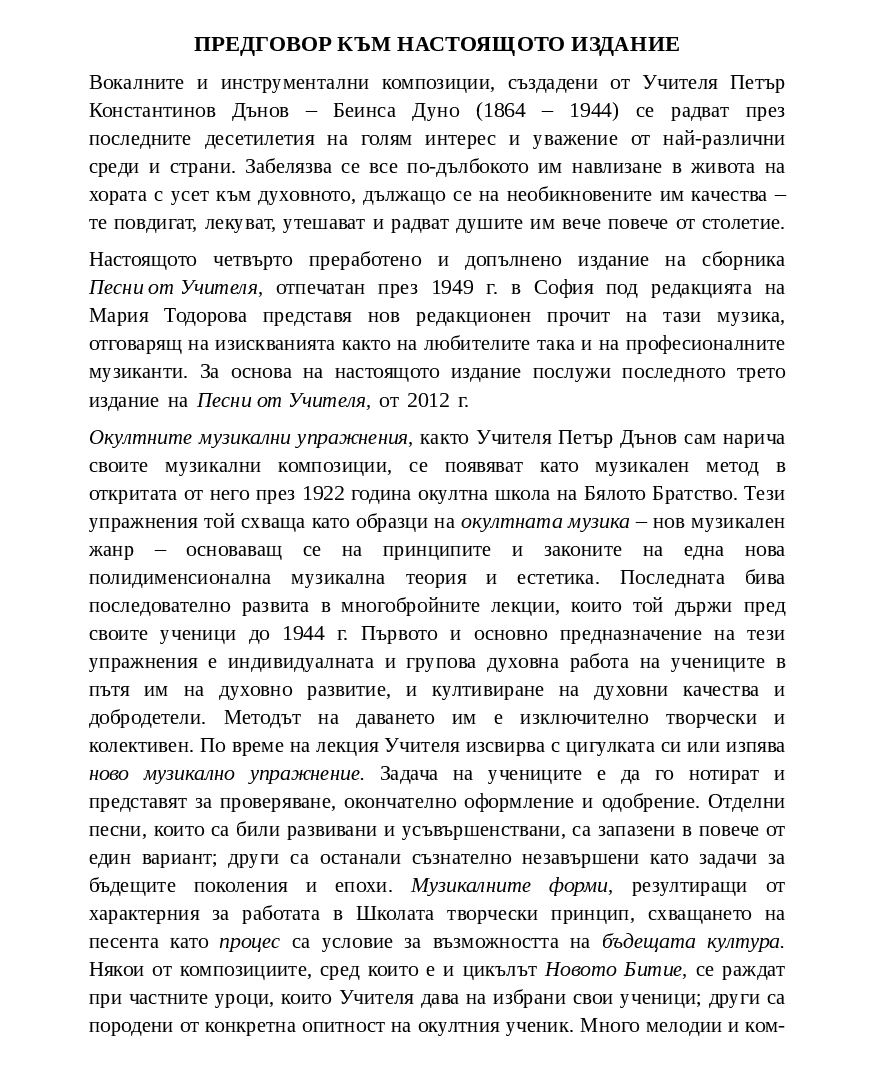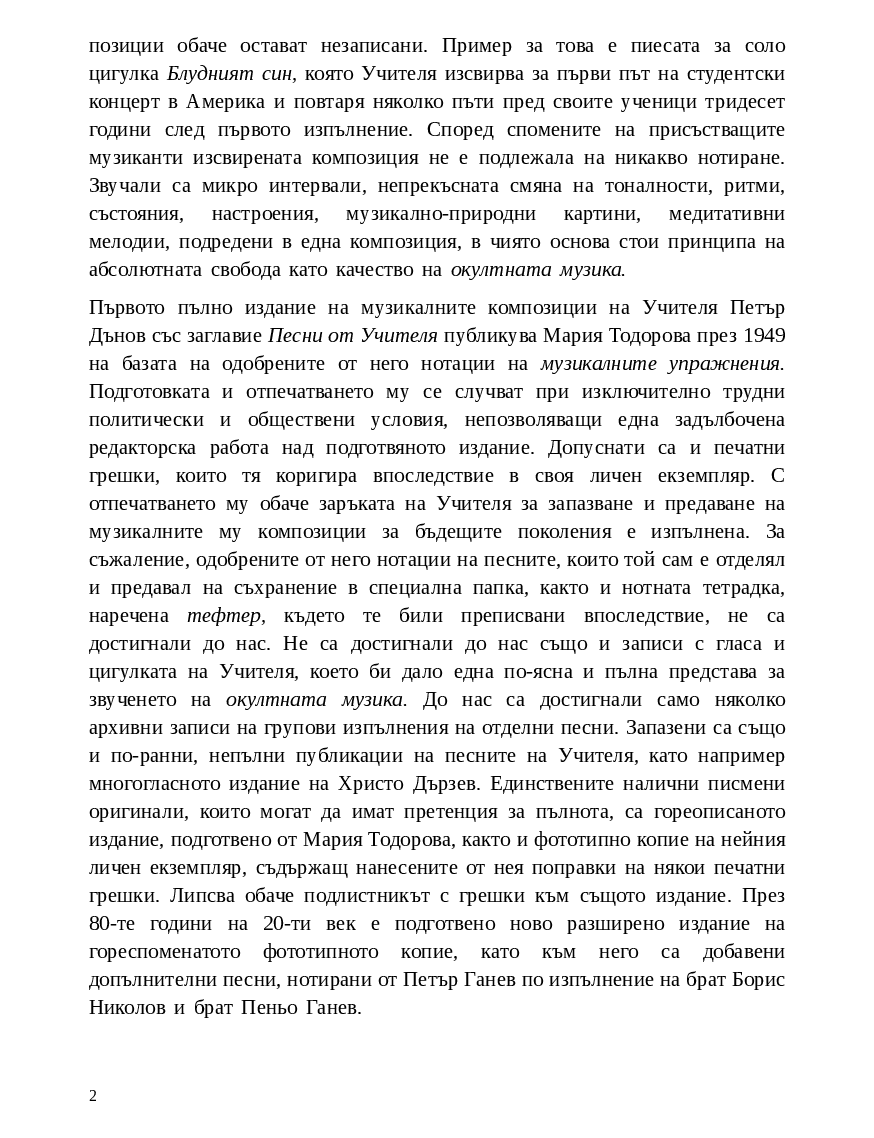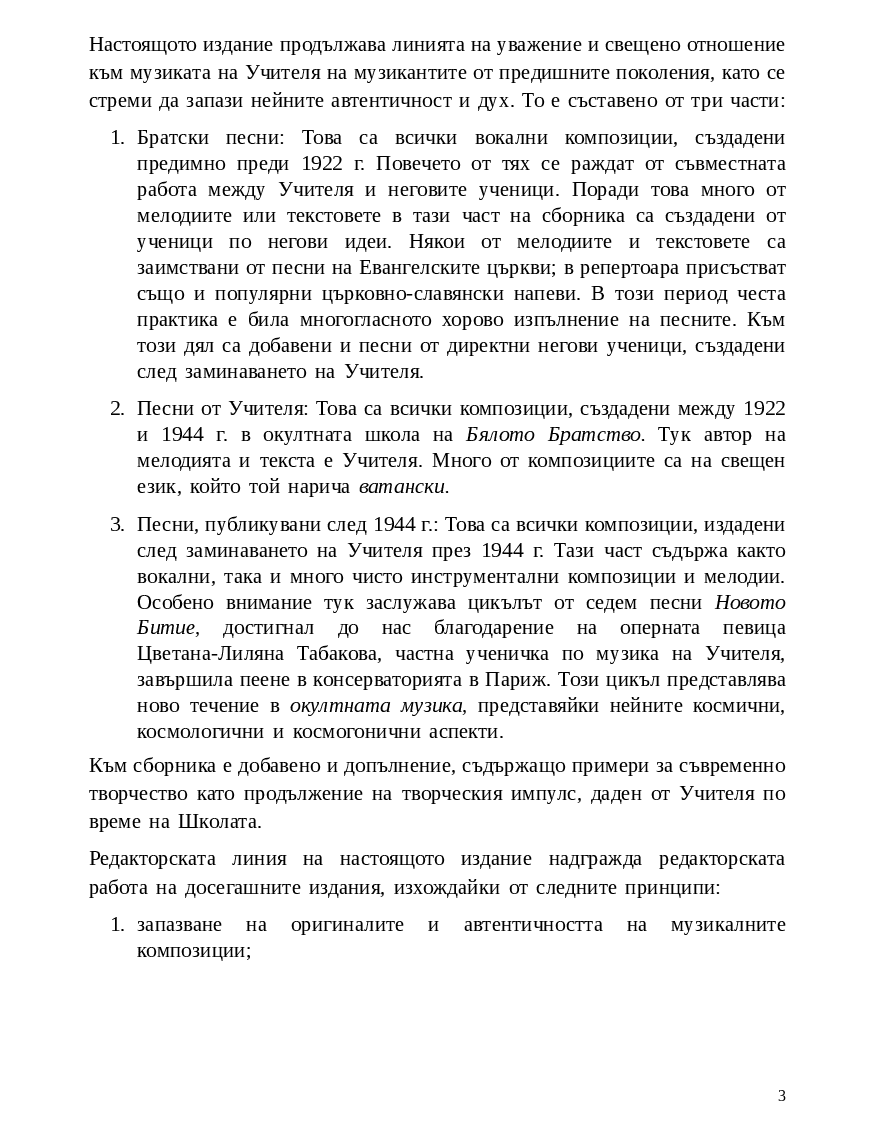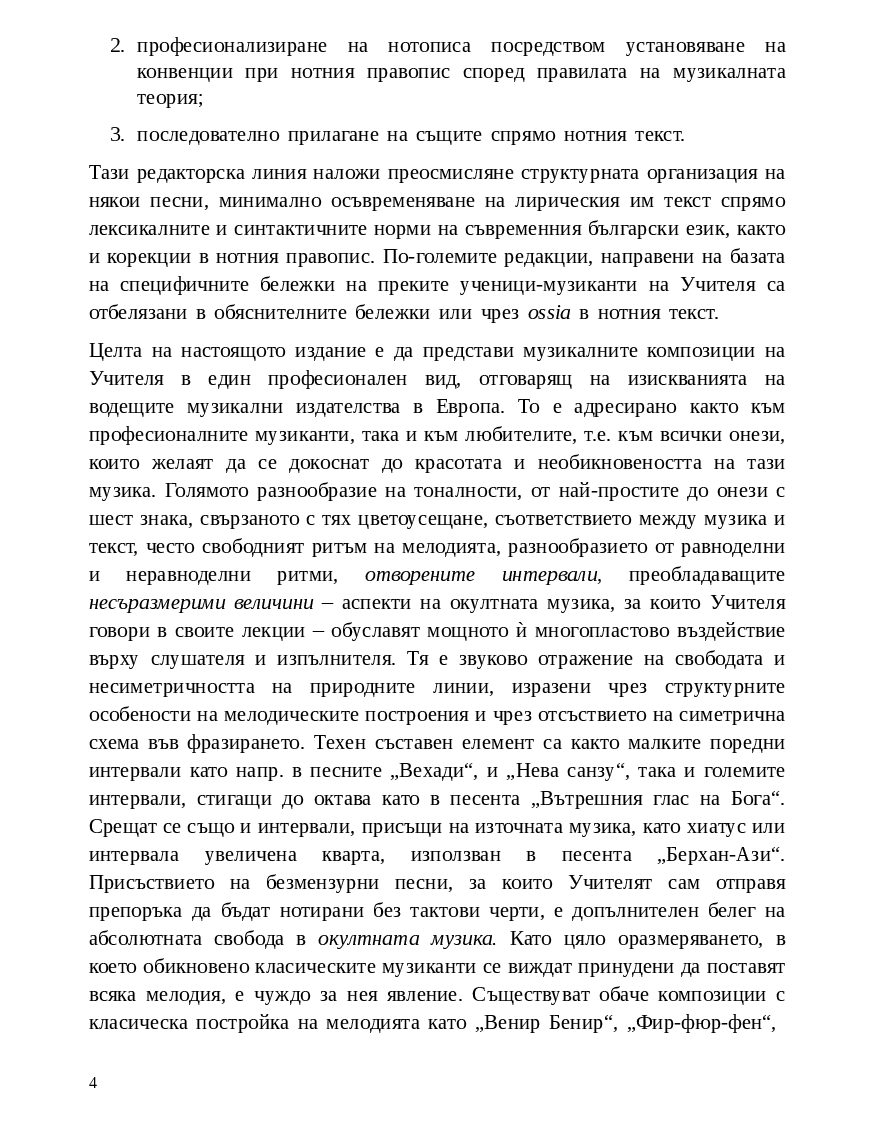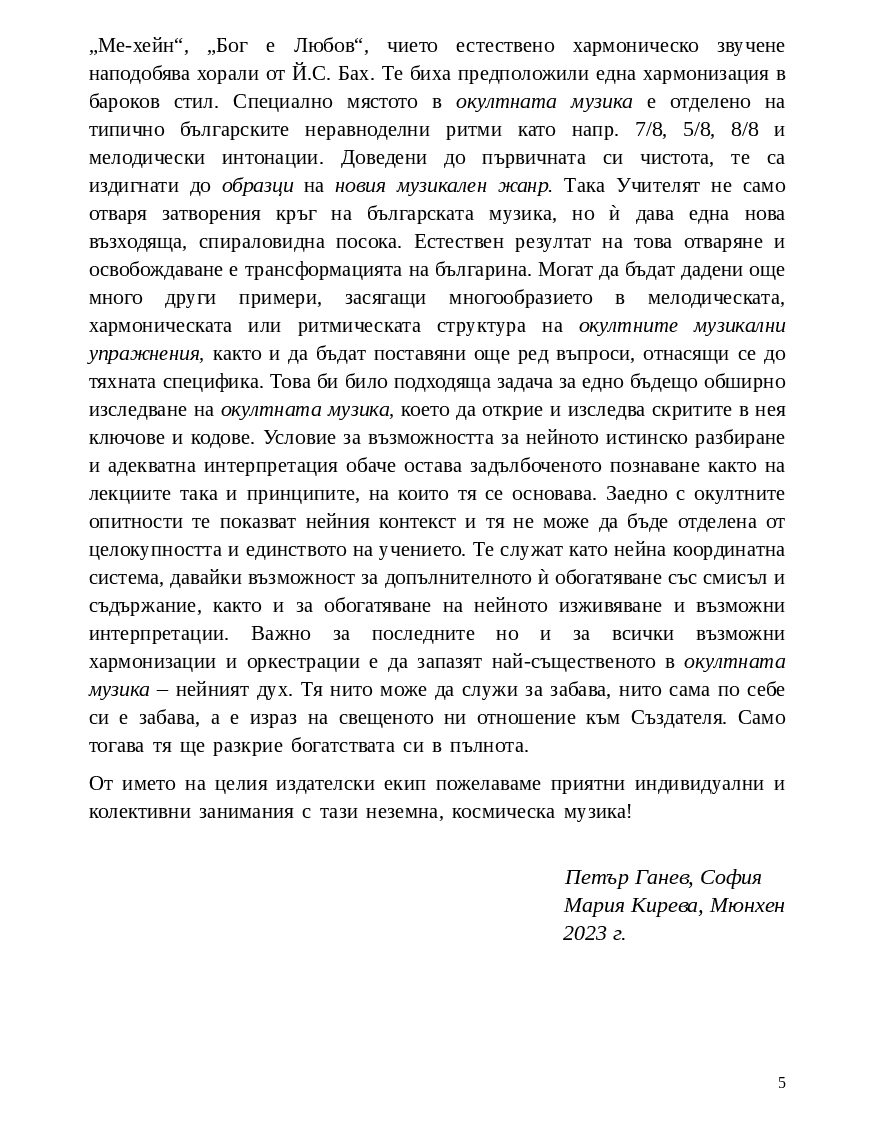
\version "2.24.2"

% include paper part and global functions
\include "include/globals.ily"

\bookpart {
  \paper {
    print-all-headers = ##f
    print-page-number = ##t
    print-first-page-number = ##f

    % put page numbers on the bottom
    oddHeaderMarkup = \markup ""
    evenHeaderMarkup = \markup ""
    oddFooterMarkup = \markup
    \fill-line {
      ""
      \if \should-print-page-number \fromproperty #'page:page-number-string
    }
    evenFooterMarkup = \markup
    \fill-line {
      \if \should-print-page-number \fromproperty #'page:page-number-string
      ""
    }

    left-margin = 1.5\cm
    right-margin = 1.5\cm
    top-margin = 1.6\cm
    bottom-margin = 1.2\cm
    ragged-bottom = ##t % do not spread the staves to fill the whole vertical space


  }

  \tocItem \markup "Предговор към настоящото издание"
  \markup \fontsize  #+3.0 { \fill-line \bold {"ПРЕДГОВОР КЪМ НАСТОЯЩОТО ИЗДАНИЕ"} }

  \markup \fontsize #+2.5 {
    \vspace #0.9  \override #'(baseline-skip . 2.7)
    \justify {

      Вокалните и инструментални композиции, създадени от Учителя Петър Константинов Дънов – Беинса Дуно (1864 – 1944) се радват през последните десетилетия на голям интерес и уважение от най-различни среди и страни. Забелязва се все по-дълбокото им навлизане в живота на хората с усет към духовното, дължащо се на необикновените им качества – те повдигат, лекуват, утешават и радват душите им вече повече от столетие.
    }
  }

  \markup \fontsize #+2.5 {
    \vspace #0.9  \override #'(baseline-skip . 2.7)
    \justify {

      Настоящото четвърто преработено и допълнено издание на сборника \italic"Песни от Учителя," отпечатан през 1949 г. в София под редакцията на Мария Тодорова представя нов редакционен прочит на тази музика, отговарящ на изискванията както на любителите така и на професионалните музиканти. За основа на настоящото издание послужи последното трето издание на \italic"Песни от Учителя," от 2012 г.
    }
  }
  \markup \fontsize #+2.5 {
    \vspace #0.9  \override #'(baseline-skip . 2.7)
    \justify {
      \italic {Окултните} \italic {музикални} \italic {упражнения,} както Учителя Петър Дънов сам нарича своите музикални композиции, се появяват като музикален метод в откритата от него през 1922 година окултна школа на Бялото Братство. Тези упражнения той схваща като образци на \italic {окултната} \italic {музика} – нов музикален жанр – основаващ се на принципите и законите на една нова полидименсионална  музикална теория и естетика. Последната бива последователно развита в многобройните лекции, които той държи пред своите ученици до 1944 г. Първото и основно предназначение на тези упражнения е индивидуалната и групова духовна работа на учениците в пътя им на духовно развитие, и култивиране на духовни качества и добродетели. Методът на даването им е изключително творчески и колективен. По време на лекция Учителя изсвирва с цигулката си или изпява \italic {ново} \italic {музикално} \italic {упражнение.} Задача на учениците е да го нотират и представят за проверяване, окончателно оформление и одобрение. Отделни песни, които са били развивани и усъвършенствани, са запазени в повече от един вариант; други са останали съзнателно незавършени като задачи за бъдещите поколения и епохи. \italic {Музикалните} \italic {форми,} резултиращи от характерния за работата в Школата творчески принцип, схващането на песента като \italic {процес} са условие за възможността на \italic {бъдещата} \italic {култура.}  Някои от композициите, сред които е и цикълът \italic {Новото} \italic {Битие,} се раждат при частните уроци, които Учителя дава на избрани свои ученици; други са породени от конкретна опитност на окултния ученик. Много мелодии и ком-
    }
  }

  \markup \fontsize #+2.5 {
    \vspace #0 \override #'(baseline-skip . 2.7)
    \justify {
      позиции обаче остават незаписани. Пример за това е пиесата за соло цигулка \italic {Блудният} \italic {син,} която Учителя изсвирва за първи път на студентски концерт в Америка и повтаря няколко пъти пред своите ученици тридесет години след първото изпълнение. Според спомените на присъстващите музиканти изсвирената композиция не е подлежала на никакво нотиране. Звучали са микро интервали, непрекъсната смяна на тоналности, ритми, състояния, настроения, музикално-природни картини, медитативни мелодии, подредени в една композиция, в чиято основа стои принципа на абсолютната свобода като качество на \italic{окултната} \italic {музика.}
    }
  }

  \markup \fontsize #+2.5 {
    \vspace #0.9  \override #'(baseline-skip . 2.7)
    \justify {
      Първото пълно издание на музикалните композиции на Учителя Петър Дънов със заглавие \italic {Песни} \italic {от} \italic {Учителя} публикува Мария Тодорова през 1949 на базата на одобрените от него нотации на \italic {музикалните} \italic {упражнения.} Подготовката и отпечатването му се случват при изключително трудни политически и обществени условия, непозволяващи една задълбочена редакторска работа над подготвяното издание. Допуснати са и печатни грешки, които тя коригира впоследствие в своя личен екземпляр. С отпечатването му обаче заръката на Учителя за запазване и предаване на музикалните му композиции за бъдещите поколения е изпълнена. За съжаление, одобрените от него нотации на песните, които той сам е отделял и предавал на съхранение в специална папка, както и нотната тетрадка, наречена \italic {тефтер,} където те били преписвани впоследствие, не са достигнали до нас. Не са достигнали до нас също и записи с гласа и цигулката на Учителя, което би дало една по-ясна и пълна представа за звученето на \italic {окултната} \italic {музика.} До нас са достигнали само няколко архивни записи на групови изпълнения на отделни песни. Запазени са също и по-ранни, непълни публикации на песните на Учителя, като например многогласното издание на Христо Дързев. Единствените налични писмени оригинали, които могат да имат претенция за пълнота, са гореописаното издание, подготвено от Мария Тодорова, както и фототипно копие на нейния личен екземпляр, съдържащ нанесените от нея поправки на някои печатни грешки. Липсва обаче подлистникът с грешки към същото издание. През 80-те години на 20-ти век е подготвено ново разширено издание на гореспоменатото фототипното копие, като към него са добавени допълнителни песни, нотирани от Петър Ганев по изпълнение на брат Борис Николов и брат Пеньо Ганев.
    }
  }

  \markup \fontsize #+2.5 {
    \override #'(baseline-skip . 2.7)
    \justify {
      Настоящото издание продължава линията на уважение и свещено отношение към музиката на Учителя на музикантите от предишните поколения, като се стреми да запази нейните автентичност и дух. То е съставено от три части:
    }
  }

  \markup \override #'(line-width . 62.5) \fontsize  #+2.5 {
    \vspace #0.9  \override #'(baseline-skip . 2.5) \column {
      "    1."
    }
    \hspace #0.5
    \override #'(baseline-skip . 2.5) \column {
      \justify {
        Братски песни: Това са всички вокални композиции, създадени предимно преди 1922 г. Повечето от тях се раждат от съвместната работа между Учителя и неговите ученици. Поради това много от мелодиите или текстовете в тази част на сборника са създадени от ученици по негови идеи. Някои от мелодиите и текстовете са заимствани от песни на Евангелските църкви; в репертоара присъстват също и популярни църковно-славянски напеви. В този период честа практика е била многогласното хорово изпълнение на песните. Към този дял са добавени и песни от директни негови ученици, създадени след заминаването на Учителя.
      }
    }
  }

  \markup \override #'(line-width . 62.5) \fontsize  #+2.5 {
    \vspace #0.9  \override #'(baseline-skip . 2.5) \column {
      "    2."
    }
    \hspace #0.5
    \override #'(baseline-skip . 2.5) \column {
      \justify {
        Песни от Учителя: Това са всички композиции, създадени между 1922 и 1944 г. в окултната школа на \italic {Бялото}
        \italic {Братство.} Тук автор на мелодията и текста е Учителя. Много от композициите са на свещен език, който той
        нарича \italic {ватански.}
      }
    }
  }

  \markup \override #'(line-width . 62.5) \fontsize  #+2.5 {
    \vspace #0.9  \override #'(baseline-skip . 2.5) \column {
      "    3."
    }
    \hspace #0.5
    \override #'(baseline-skip . 2.5) \column {
      \justify {
        Песни, публикувани след 1944 г.: Това са всички композиции, издадени след заминаването на Учителя през 1944 г.
        Тази част съдържа както вокални, така и много чисто инструментални композиции и мелодии. Особено внимание тук
        заслужава цикълът от седем песни \italic {Новото} \italic{Битие,} достигнал до нас благодарение на оперната певица Цветана-Лиляна Табакова, частна ученичка по музика на Учителя, завършила пеене в консерваторията в Париж. Този цикъл
        представлява ново течение в \italic {окултната} \italic {музика,} представяйки нейните космични, космологични и космогонични аспекти.
      }
    }
  }

  \markup \fontsize #+2.5 {
    \vspace #0.9  \override #'(baseline-skip . 2.7)
    \justify {
      Към сборника е добавено и допълнение, съдържащо примери за съвременно творчество като продължение на творческия импулс, даден от Учителя по време на Школата.

    }
  }

  \markup \fontsize #+2.5 {
    \vspace #0.9  \override #'(baseline-skip . 2.7)
    \justify {
      Редакторската линия на настоящото издание надгражда редакторската работа на досегашните издания, изхождайки
      от следните принципи:
    }
  }

  \markup \override #'(line-width . 62.5) \fontsize  #+2.5 {
    \vspace #0.9  \override #'(baseline-skip . 2.5) \column {
      "    1."
    }
    \hspace #0.5
    \override #'(baseline-skip . 2.5) \column {
      \justify {
        запазване на оригиналите и автентичността на музикалните композиции;
      }
    }
  }

  \markup \override #'(line-width . 62.5) \fontsize  #+2.5 {
    \vspace #0.9  \override #'(baseline-skip . 2.5) \column {
      "    2."
    }
    \hspace #0.5
    \override #'(baseline-skip . 2.5) \column {
      \justify {
        професионализиране на нотописа посредством установяване на конвенции при нотния правопис според правилата на музикалната теория; 
      }
    }
  }

  \markup \override #'(line-width . 62.5) \fontsize  #+2.5 {
    \vspace #0.9  \override #'(baseline-skip . 2.5) \column {
      "    3."
    }
    \hspace #0.5
    \override #'(baseline-skip . 2.5) \column {
      \justify {
        последователно прилагане на същите спрямо нотния текст.
      }
    }
  }


  \markup \fontsize #+2.5 {
    \vspace #0.9  \override #'(baseline-skip . 2.7)
    \justify {
      Тази редакторска линия наложи преосмисляне структурната организация на някои песни, минимално осъвременяване на лирическия им текст спрямо лексикалните и синтактичните норми на съвременния български език, както и корекции в нотния правопис. По-големите редакции, направени на базата на специфичните бележки на преките ученици-музиканти на Учителя са отбелязани в обяснителните бележки или чрез \italic {ossia} в нотния текст.
    }
  }



  \markup \fontsize #+2.5 {
    \vspace #0.9  \override #'(baseline-skip . 2.7)
    \justify {

      Целта на настоящото издание е да представи музикалните композиции на Учителя в един професионален вид, отговарящ на изискванията на \justify-line {водещите музикални издателства в Европа. То е адресирано както към} професионалните музиканти, така и към любителите, т.е. към всички онези, които желаят да се докоснат до красотата и необикновеността на тази музика. Голямото разнообразие на тоналности, от най-простите до онези с шест знака, свързаното с тях цветоусещане, съответствието между музика и текст, често свободният ритъм на мелодията, разнообразието от равноделни и неравноделни ритми, \italic {отворените} \italic {интервали,} преобладаващите \italic {несъразмерими} \italic {величини} – аспекти на окултната музика, за които Учителя говори в своите лекции – обуславят мощното ѝ многопластово въздействие върху слушателя и изпълнителя. Тя е звуково отражение на свободата и несиметричността на природните линии, изразени чрез структурните особености на мелодическите построения и чрез отсъствието на симетрична схема във фразирането. Техен съставен елемент са както малките поредни интервали като напр. в песните „Вехади“, и „Нева санзу“, така и големите интервали, стигащи до октава като в песента „Вътрешния глас на Бога“. Срещат се също и интервали, присъщи на източната музика, като хиатус или интервала увеличена кварта, използван в песента „Берхан-Ази“.    Присъствието на безмензурни песни, за които Учителят сам отправя препоръка да бъдат нотирани без тактови черти, е допълнителен белег на абсолютната свобода в \italic {окултната} \italic {музика.} Като цяло оразмеряването, в което обикновено класическите музиканти се виждат принудени да поставят всяка мелодия, е чуждо за нея явление. Съществуват обаче композиции с класическа постройка на мелодията като „Венир Бенир“, „Фир-фюр-фен“,
    }
  }



  \markup \fontsize #+2.5 {
    \vspace #0.9  \override #'(baseline-skip . 2.7)
    \justify {
      „Ме-хейн“, „Бог е Любов“, чието естествено хармоническо звучене наподобява хорали от Й.С. Бах. Те биха предположили една хармонизация в бароков стил. Специално мястото в \italic {окултната} \italic {музика} е отделено на типично българските неравноделни ритми като напр. 7/8, 5/8, 8/8 и мелодически интонации. Доведени до първичната си чистота, те са издигнати до \italic {образци} на \italic {новия} \italic {музикален} \italic {жанр.} Така Учителят не само отваря затворения кръг на българската музика, но ѝ дава една нова възходяща, спираловидна посока. Естествен резултат на това отваряне и освобождаване е трансформацията на българина. Могат да бъдат дадени още много други примери, засягащи многообразието в мелодическата, хармоническата или ритмическата структура на \italic {окултните} \italic {музикални} \italic {упражнения,} както и да бъдат поставяни още ред въпроси, отнасящи

      се до тяхната специфика. Това би било подходяща задача за едно бъдещо обширно изследване на \italic {окултната} \italic {музика,} което да открие и изследва скритите в нея ключове и кодове. Условие за възможността за нейното истинско разбиране и адекватна интерпретация обаче остава задълбоченото познаване както на лекциите така и принципите, на които тя се основава. Заедно с окултните опитности те показват нейния контекст и тя не може да бъде отделена от целокупността и единството на учението. Те служат като нейна координатна система, давайки възможност за допълнителното ѝ обогатяване със смисъл и съдържание, както и за обогатяване на нейното изживяване и възможни интерпретации. Важно за последните но и за всички възможни хармонизации и оркестрации е да запазят най-същественото в \italic {окултната} \italic {музика} – нейният дух. Тя нито може да служи за забава, нито сама по себе си е забава, а е израз на свещеното ни отношение към Създателя. Само тогава тя ще разкрие богатствата си в пълнота.
    }
  }

  \markup \fontsize #+2.5 {
    \vspace #0.9  \override #'(baseline-skip . 2.7)
    \justify {

      От името на целия издателски екип пожелаваме приятни индивидуални и колективни занимания с тази неземна, космическа музика!

    }
  }

  \markup \fontsize #+3 \raise #0 \override #'(baseline-skip . 2.7) {
    \column {
      \line {"  "}
      \line {"  "}
      \fill-line { "" ""  \italic {"Петър Ганев, София    "} }
      \fill-line { "" ""  \italic {"Мария Кирева, Мюнхен"} }
      \fill-line { "" ""  \italic {"2023 г.                            "} }
    }
  }


} % bookpart



% Più mosso
% „Weiße Bruderschaft“
